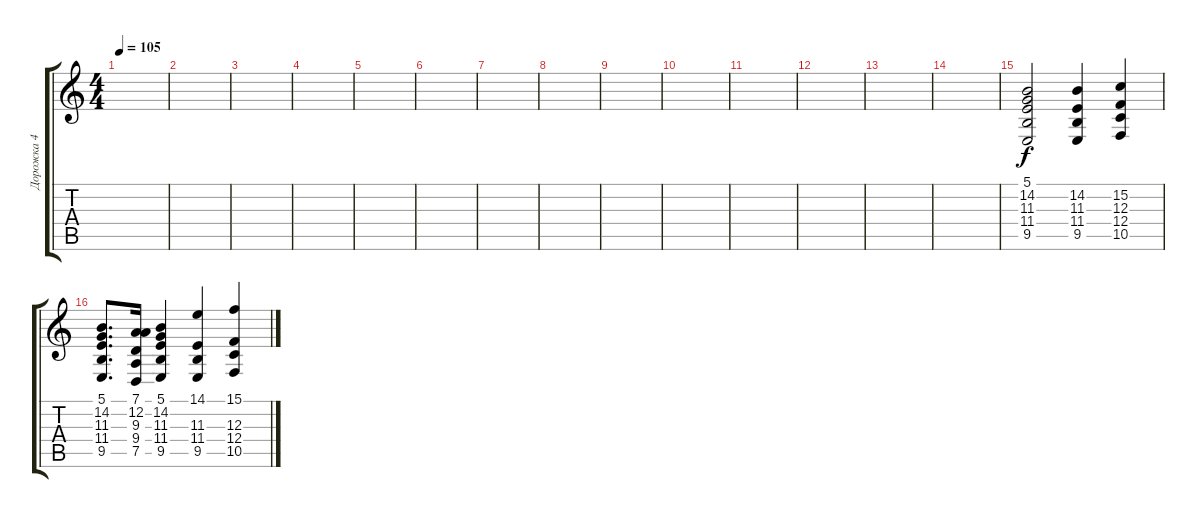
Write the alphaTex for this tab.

\track ("Дорожка 4" "Дорожка 4") {instrument stringensemble1}
\staff {score tabs}
\tuning (D4 A3 F3 C3 G2 D2) {hide}
\ts (4 4)
\tempo 105
\clef g2
\ks c
|
|
|
|
|
|
|
|
|
|
|
|
|
|
(5.1 14.2 11.3 11.4 9.5).2 (14.2 11.3 11.4 9.5).4 (15.2 12.3 12.4 10.5).4 |
(5.1 14.2 11.3 11.4 9.5).8{d} (7.1 12.2 9.3 9.4 7.5).16 (5.1 14.2 11.3 11.4 9.5).4 (14.1 11.3 11.4 9.5).4 (15.1 12.3 12.4 10.5).4
